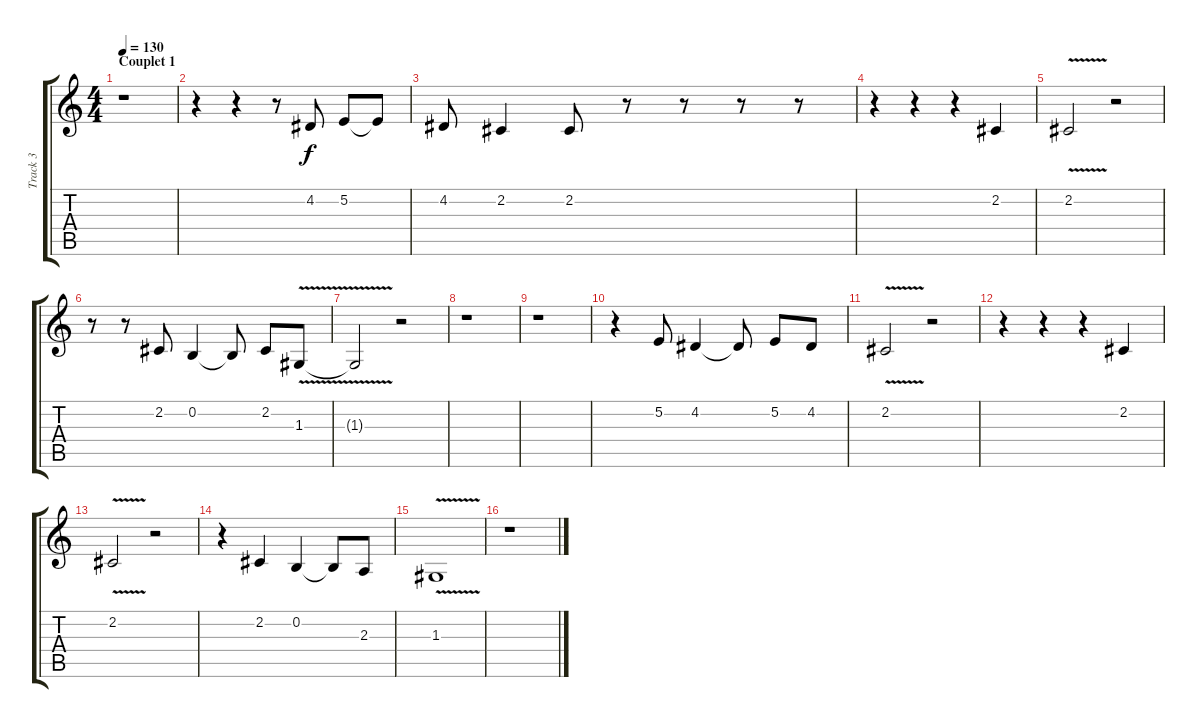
\track ("Track 3" "Track 3") {instrument trumpet}
\staff {score tabs}
\tuning (E4 B3 G3 D3 A2 E2) {hide}
\ts (4 4)
\section ("" "Couplet 1")
\tempo 130
\clef g2
\ks c
r.1{dy f} |
r.4 r.4 r.8 4.2.8 5.2.8 5.2{t}.8 |
4.2.8 2.2.4 2.2.8 r.8 r.8 r.8 r.8 |
r.4 r.4 r.4 2.2.4 |
2.2{v}.2 r.2 |
r.8 r.8 2.2.8 0.2.4 0.2{t}.8 2.2.8 1.3{v}.8 |
1.3{t}.2 r.2 |
r.1 |
r.1 |
r.4 5.2.8 4.2.4 4.2{t}.8 5.2.8 4.2.8 |
2.2{v}.2 r.2 |
r.4 r.4 r.4 2.2.4 |
2.2{v}.2 r.2 |
r.4 2.2.4 0.2.4 0.2{t}.8 2.3.8 |
1.3{v}.1 |
r.1
